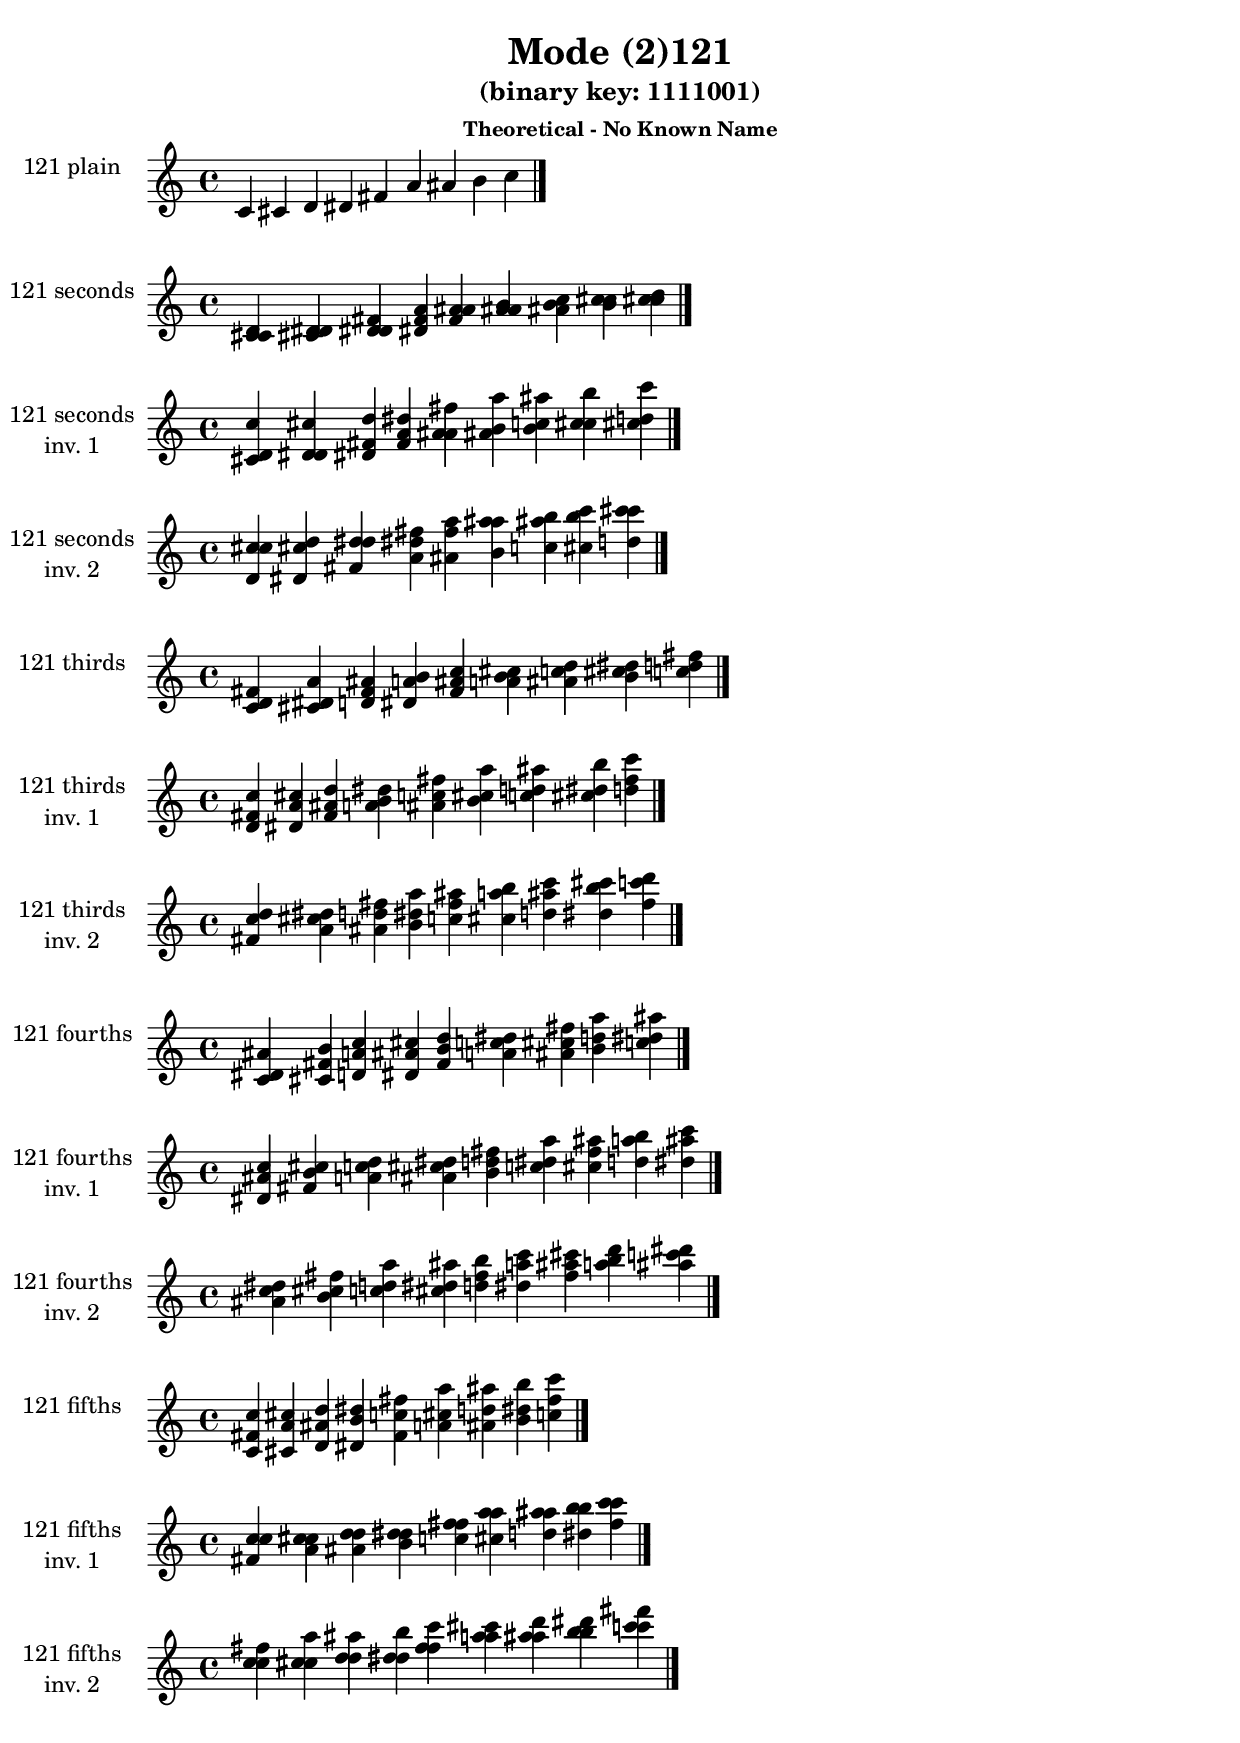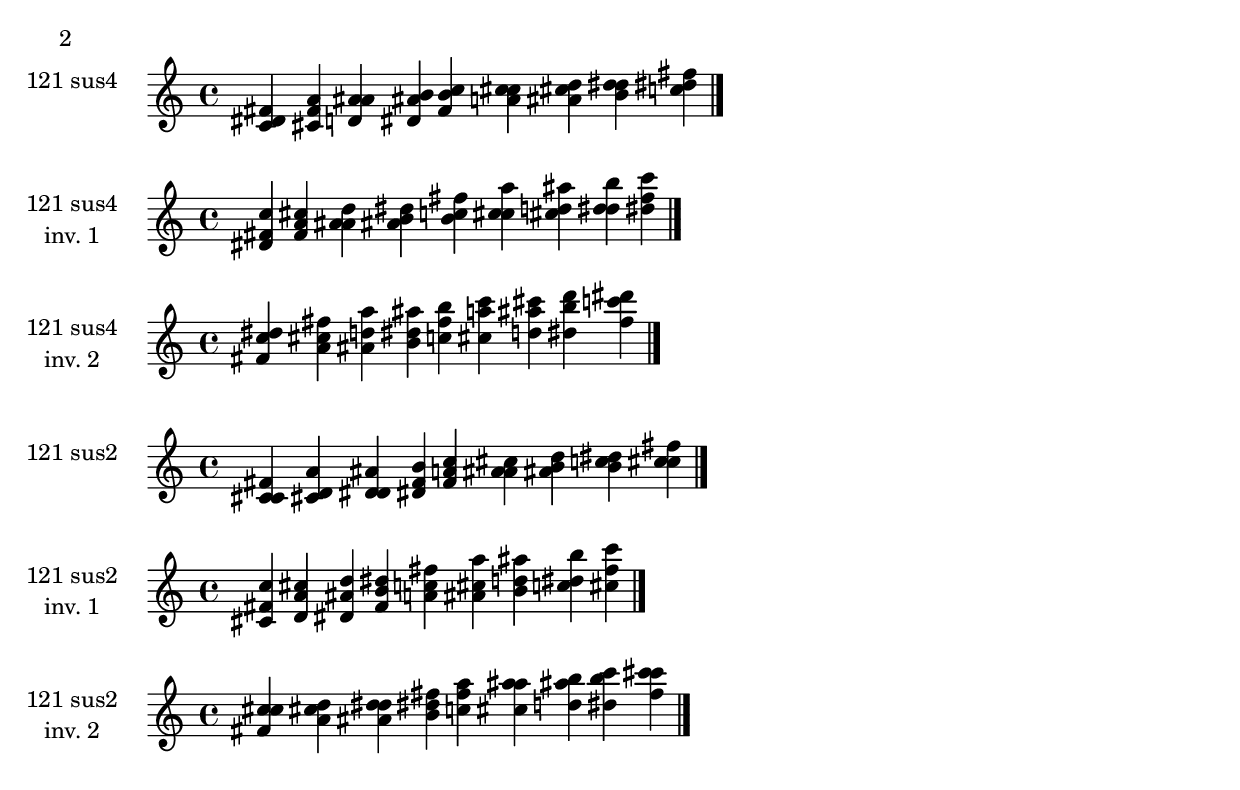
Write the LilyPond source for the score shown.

\version "2.19.0"

\header {
  title = "Mode (2)121"
  subtitle = "(binary key: 1111001)"
  subsubtitle =  \markup { \left-align \column {
      "Theoretical - No Known Name"
    }
  }
 %% Remove default LilyPond tagline
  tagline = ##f
}

\paper {
  #(set-paper-size "a4")
}

global = {
  \key c \major
  \time 4/4
  \tempo 4=100
}

\book {
  \score {
    \new Staff \with {
      instrumentName =  \markup { \column {
         \hcenter-in #14 \line { 121 plain }
         \hcenter-in #14 \line {  } } }
      midiInstrument = "oboe"
    } { \accidentalStyle "default"
        \cadenzaOn c' cis' d' dis' fis' a' ais' b' c''  \cadenzaOff \bar "|." }
    \layout { }
  }
  \score {
    \new Staff \with {
      instrumentName =  \markup { \column {
         \hcenter-in #14 \line { 121 seconds }
         \hcenter-in #14 \line {  } } }
      midiInstrument = "oboe"
    } { \accidentalStyle "default"
        \cadenzaOn <c' cis' d'> <cis' d' dis'> <d' dis' fis'> <dis' fis' a'> <fis' a' ais'> <a' ais' b'> <ais' b' c''> <b' c'' cis''> <c'' cis'' d''>  \cadenzaOff \bar "|." }
    \layout { }
  }
  \score {
    \new Staff \with {
      instrumentName =  \markup { \column {
         \hcenter-in #14 \line { 121 seconds }
         \hcenter-in #14 \line { inv. 1 } } }
      midiInstrument = "oboe"
    } { \accidentalStyle "default"
        \cadenzaOn <cis' d' c''> <d' dis' cis''> <dis' fis' d''> <fis' a' dis''> <a' ais' fis''> <ais' b' a''> <b' c'' ais''> <c'' cis'' b''> <cis'' d'' c'''>  \cadenzaOff \bar "|." }
    \layout { }
  }
  \score {
    \new Staff \with {
      instrumentName =  \markup { \column {
         \hcenter-in #14 \line { 121 seconds }
         \hcenter-in #14 \line { inv. 2 } } }
      midiInstrument = "oboe"
    } { \accidentalStyle "default"
        \cadenzaOn <d' c'' cis''> <dis' cis'' d''> <fis' d'' dis''> <a' dis'' fis''> <ais' fis'' a''> <b' a'' ais''> <c'' ais'' b''> <cis'' b'' c'''> <d'' c''' cis'''>  \cadenzaOff \bar "|." }
    \layout { }
  }
  \score {
    \new Staff \with {
      instrumentName =  \markup { \column {
         \hcenter-in #14 \line { 121 thirds }
         \hcenter-in #14 \line {  } } }
      midiInstrument = "oboe"
    } { \accidentalStyle "default"
        \cadenzaOn <c' d' fis'> <cis' dis' a'> <d' fis' ais'> <dis' a' b'> <fis' ais' c''> <a' b' cis''> <ais' c'' d''> <b' cis'' dis''> <c'' d'' fis''>  \cadenzaOff \bar "|." }
    \layout { }
  }
  \score {
    \new Staff \with {
      instrumentName =  \markup { \column {
         \hcenter-in #14 \line { 121 thirds }
         \hcenter-in #14 \line { inv. 1 } } }
      midiInstrument = "oboe"
    } { \accidentalStyle "default"
        \cadenzaOn <d' fis' c''> <dis' a' cis''> <fis' ais' d''> <a' b' dis''> <ais' c'' fis''> <b' cis'' a''> <c'' d'' ais''> <cis'' dis'' b''> <d'' fis'' c'''>  \cadenzaOff \bar "|." }
    \layout { }
  }
  \score {
    \new Staff \with {
      instrumentName =  \markup { \column {
         \hcenter-in #14 \line { 121 thirds }
         \hcenter-in #14 \line { inv. 2 } } }
      midiInstrument = "oboe"
    } { \accidentalStyle "default"
        \cadenzaOn <fis' c'' d''> <a' cis'' dis''> <ais' d'' fis''> <b' dis'' a''> <c'' fis'' ais''> <cis'' a'' b''> <d'' ais'' c'''> <dis'' b'' cis'''> <fis'' c''' d'''>  \cadenzaOff \bar "|." }
    \layout { }
  }
  \score {
    \new Staff \with {
      instrumentName =  \markup { \column {
         \hcenter-in #14 \line { 121 fourths }
         \hcenter-in #14 \line {  } } }
      midiInstrument = "oboe"
    } { \accidentalStyle "default"
        \cadenzaOn <c' dis' ais'> <cis' fis' b'> <d' a' c''> <dis' ais' cis''> <fis' b' d''> <a' c'' dis''> <ais' cis'' fis''> <b' d'' a''> <c'' dis'' ais''>  \cadenzaOff \bar "|." }
    \layout { }
  }
  \score {
    \new Staff \with {
      instrumentName =  \markup { \column {
         \hcenter-in #14 \line { 121 fourths }
         \hcenter-in #14 \line { inv. 1 } } }
      midiInstrument = "oboe"
    } { \accidentalStyle "default"
        \cadenzaOn <dis' ais' c''> <fis' b' cis''> <a' c'' d''> <ais' cis'' dis''> <b' d'' fis''> <c'' dis'' a''> <cis'' fis'' ais''> <d'' a'' b''> <dis'' ais'' c'''>  \cadenzaOff \bar "|." }
    \layout { }
  }
  \score {
    \new Staff \with {
      instrumentName =  \markup { \column {
         \hcenter-in #14 \line { 121 fourths }
         \hcenter-in #14 \line { inv. 2 } } }
      midiInstrument = "oboe"
    } { \accidentalStyle "default"
        \cadenzaOn <ais' c'' dis''> <b' cis'' fis''> <c'' d'' a''> <cis'' dis'' ais''> <d'' fis'' b''> <dis'' a'' c'''> <fis'' ais'' cis'''> <a'' b'' d'''> <ais'' c''' dis'''>  \cadenzaOff \bar "|." }
    \layout { }
  }
  \score {
    \new Staff \with {
      instrumentName =  \markup { \column {
         \hcenter-in #14 \line { 121 fifths }
         \hcenter-in #14 \line {  } } }
      midiInstrument = "oboe"
    } { \accidentalStyle "default"
        \cadenzaOn <c' fis' c''> <cis' a' cis''> <d' ais' d''> <dis' b' dis''> <fis' c'' fis''> <a' cis'' a''> <ais' d'' ais''> <b' dis'' b''> <c'' fis'' c'''>  \cadenzaOff \bar "|." }
    \layout { }
  }
  \score {
    \new Staff \with {
      instrumentName =  \markup { \column {
         \hcenter-in #14 \line { 121 fifths }
         \hcenter-in #14 \line { inv. 1 } } }
      midiInstrument = "oboe"
    } { \accidentalStyle "default"
        \cadenzaOn <fis' c'' c''> <a' cis'' cis''> <ais' d'' d''> <b' dis'' dis''> <c'' fis'' fis''> <cis'' a'' a''> <d'' ais'' ais''> <dis'' b'' b''> <fis'' c''' c'''>  \cadenzaOff \bar "|." }
    \layout { }
  }
  \score {
    \new Staff \with {
      instrumentName =  \markup { \column {
         \hcenter-in #14 \line { 121 fifths }
         \hcenter-in #14 \line { inv. 2 } } }
      midiInstrument = "oboe"
    } { \accidentalStyle "default"
        \cadenzaOn <c'' c'' fis''> <cis'' cis'' a''> <d'' d'' ais''> <dis'' dis'' b''> <fis'' fis'' c'''> <a'' a'' cis'''> <ais'' ais'' d'''> <b'' b'' dis'''> <c''' c''' fis'''>  \cadenzaOff \bar "|." }
    \layout { }
  }
  \score {
    \new Staff \with {
      instrumentName =  \markup { \column {
         \hcenter-in #14 \line { 121 sus4 }
         \hcenter-in #14 \line {  } } }
      midiInstrument = "oboe"
    } { \accidentalStyle "default"
        \cadenzaOn <c' dis' fis'> <cis' fis' a'> <d' a' ais'> <dis' ais' b'> <fis' b' c''> <a' c'' cis''> <ais' cis'' d''> <b' d'' dis''> <c'' dis'' fis''>  \cadenzaOff \bar "|." }
    \layout { }
  }
  \score {
    \new Staff \with {
      instrumentName =  \markup { \column {
         \hcenter-in #14 \line { 121 sus4 }
         \hcenter-in #14 \line { inv. 1 } } }
      midiInstrument = "oboe"
    } { \accidentalStyle "default"
        \cadenzaOn <dis' fis' c''> <fis' a' cis''> <a' ais' d''> <ais' b' dis''> <b' c'' fis''> <c'' cis'' a''> <cis'' d'' ais''> <d'' dis'' b''> <dis'' fis'' c'''>  \cadenzaOff \bar "|." }
    \layout { }
  }
  \score {
    \new Staff \with {
      instrumentName =  \markup { \column {
         \hcenter-in #14 \line { 121 sus4 }
         \hcenter-in #14 \line { inv. 2 } } }
      midiInstrument = "oboe"
    } { \accidentalStyle "default"
        \cadenzaOn <fis' c'' dis''> <a' cis'' fis''> <ais' d'' a''> <b' dis'' ais''> <c'' fis'' b''> <cis'' a'' c'''> <d'' ais'' cis'''> <dis'' b'' d'''> <fis'' c''' dis'''>  \cadenzaOff \bar "|." }
    \layout { }
  }
  \score {
    \new Staff \with {
      instrumentName =  \markup { \column {
         \hcenter-in #14 \line { 121 sus2 }
         \hcenter-in #14 \line {  } } }
      midiInstrument = "oboe"
    } { \accidentalStyle "default"
        \cadenzaOn <c' cis' fis'> <cis' d' a'> <d' dis' ais'> <dis' fis' b'> <fis' a' c''> <a' ais' cis''> <ais' b' d''> <b' c'' dis''> <c'' cis'' fis''>  \cadenzaOff \bar "|." }
    \layout { }
  }
  \score {
    \new Staff \with {
      instrumentName =  \markup { \column {
         \hcenter-in #14 \line { 121 sus2 }
         \hcenter-in #14 \line { inv. 1 } } }
      midiInstrument = "oboe"
    } { \accidentalStyle "default"
        \cadenzaOn <cis' fis' c''> <d' a' cis''> <dis' ais' d''> <fis' b' dis''> <a' c'' fis''> <ais' cis'' a''> <b' d'' ais''> <c'' dis'' b''> <cis'' fis'' c'''>  \cadenzaOff \bar "|." }
    \layout { }
  }
  \score {
    \new Staff \with {
      instrumentName =  \markup { \column {
         \hcenter-in #14 \line { 121 sus2 }
         \hcenter-in #14 \line { inv. 2 } } }
      midiInstrument = "oboe"
    } { \accidentalStyle "default"
        \cadenzaOn <fis' c'' cis''> <a' cis'' d''> <ais' d'' dis''> <b' dis'' fis''> <c'' fis'' a''> <cis'' a'' ais''> <d'' ais'' b''> <dis'' b'' c'''> <fis'' c''' cis'''>  \cadenzaOff \bar "|." }
    \layout { }
  }
}

\book {
  \bookOutputSuffix "plain_"
  \score {
    \new Staff \with {
      instrumentName =  \markup { \column {
         \hcenter-in #14 \line { 121 plain }
         \hcenter-in #14 \line {  } } }
      midiInstrument = "oboe"
    } { \accidentalStyle "default"
        \cadenzaOn c' cis' d' dis' fis' a' ais' b' c''  \cadenzaOff \bar "|." }
    \midi { }
  }
}
\book {
  \bookOutputSuffix "seconds_"
  \score {
    \new Staff \with {
      instrumentName =  \markup { \column {
         \hcenter-in #14 \line { 121 seconds }
         \hcenter-in #14 \line {  } } }
      midiInstrument = "oboe"
    } { \accidentalStyle "default"
        \cadenzaOn <c' cis' d'> <cis' d' dis'> <d' dis' fis'> <dis' fis' a'> <fis' a' ais'> <a' ais' b'> <ais' b' c''> <b' c'' cis''> <c'' cis'' d''>  \cadenzaOff \bar "|." }
    \midi { }
  }
}
\book {
  \bookOutputSuffix "seconds_inv. 1"
  \score {
    \new Staff \with {
      instrumentName =  \markup { \column {
         \hcenter-in #14 \line { 121 seconds }
         \hcenter-in #14 \line { inv. 1 } } }
      midiInstrument = "oboe"
    } { \accidentalStyle "default"
        \cadenzaOn <cis' d' c''> <d' dis' cis''> <dis' fis' d''> <fis' a' dis''> <a' ais' fis''> <ais' b' a''> <b' c'' ais''> <c'' cis'' b''> <cis'' d'' c'''>  \cadenzaOff \bar "|." }
    \midi { }
  }
}
\book {
  \bookOutputSuffix "seconds_inv. 2"
  \score {
    \new Staff \with {
      instrumentName =  \markup { \column {
         \hcenter-in #14 \line { 121 seconds }
         \hcenter-in #14 \line { inv. 2 } } }
      midiInstrument = "oboe"
    } { \accidentalStyle "default"
        \cadenzaOn <d' c'' cis''> <dis' cis'' d''> <fis' d'' dis''> <a' dis'' fis''> <ais' fis'' a''> <b' a'' ais''> <c'' ais'' b''> <cis'' b'' c'''> <d'' c''' cis'''>  \cadenzaOff \bar "|." }
    \midi { }
  }
}
\book {
  \bookOutputSuffix "thirds_"
  \score {
    \new Staff \with {
      instrumentName =  \markup { \column {
         \hcenter-in #14 \line { 121 thirds }
         \hcenter-in #14 \line {  } } }
      midiInstrument = "oboe"
    } { \accidentalStyle "default"
        \cadenzaOn <c' d' fis'> <cis' dis' a'> <d' fis' ais'> <dis' a' b'> <fis' ais' c''> <a' b' cis''> <ais' c'' d''> <b' cis'' dis''> <c'' d'' fis''>  \cadenzaOff \bar "|." }
    \midi { }
  }
}
\book {
  \bookOutputSuffix "thirds_inv. 1"
  \score {
    \new Staff \with {
      instrumentName =  \markup { \column {
         \hcenter-in #14 \line { 121 thirds }
         \hcenter-in #14 \line { inv. 1 } } }
      midiInstrument = "oboe"
    } { \accidentalStyle "default"
        \cadenzaOn <d' fis' c''> <dis' a' cis''> <fis' ais' d''> <a' b' dis''> <ais' c'' fis''> <b' cis'' a''> <c'' d'' ais''> <cis'' dis'' b''> <d'' fis'' c'''>  \cadenzaOff \bar "|." }
    \midi { }
  }
}
\book {
  \bookOutputSuffix "thirds_inv. 2"
  \score {
    \new Staff \with {
      instrumentName =  \markup { \column {
         \hcenter-in #14 \line { 121 thirds }
         \hcenter-in #14 \line { inv. 2 } } }
      midiInstrument = "oboe"
    } { \accidentalStyle "default"
        \cadenzaOn <fis' c'' d''> <a' cis'' dis''> <ais' d'' fis''> <b' dis'' a''> <c'' fis'' ais''> <cis'' a'' b''> <d'' ais'' c'''> <dis'' b'' cis'''> <fis'' c''' d'''>  \cadenzaOff \bar "|." }
    \midi { }
  }
}
\book {
  \bookOutputSuffix "fourths_"
  \score {
    \new Staff \with {
      instrumentName =  \markup { \column {
         \hcenter-in #14 \line { 121 fourths }
         \hcenter-in #14 \line {  } } }
      midiInstrument = "oboe"
    } { \accidentalStyle "default"
        \cadenzaOn <c' dis' ais'> <cis' fis' b'> <d' a' c''> <dis' ais' cis''> <fis' b' d''> <a' c'' dis''> <ais' cis'' fis''> <b' d'' a''> <c'' dis'' ais''>  \cadenzaOff \bar "|." }
    \midi { }
  }
}
\book {
  \bookOutputSuffix "fourths_inv. 1"
  \score {
    \new Staff \with {
      instrumentName =  \markup { \column {
         \hcenter-in #14 \line { 121 fourths }
         \hcenter-in #14 \line { inv. 1 } } }
      midiInstrument = "oboe"
    } { \accidentalStyle "default"
        \cadenzaOn <dis' ais' c''> <fis' b' cis''> <a' c'' d''> <ais' cis'' dis''> <b' d'' fis''> <c'' dis'' a''> <cis'' fis'' ais''> <d'' a'' b''> <dis'' ais'' c'''>  \cadenzaOff \bar "|." }
    \midi { }
  }
}
\book {
  \bookOutputSuffix "fourths_inv. 2"
  \score {
    \new Staff \with {
      instrumentName =  \markup { \column {
         \hcenter-in #14 \line { 121 fourths }
         \hcenter-in #14 \line { inv. 2 } } }
      midiInstrument = "oboe"
    } { \accidentalStyle "default"
        \cadenzaOn <ais' c'' dis''> <b' cis'' fis''> <c'' d'' a''> <cis'' dis'' ais''> <d'' fis'' b''> <dis'' a'' c'''> <fis'' ais'' cis'''> <a'' b'' d'''> <ais'' c''' dis'''>  \cadenzaOff \bar "|." }
    \midi { }
  }
}
\book {
  \bookOutputSuffix "fifths_"
  \score {
    \new Staff \with {
      instrumentName =  \markup { \column {
         \hcenter-in #14 \line { 121 fifths }
         \hcenter-in #14 \line {  } } }
      midiInstrument = "oboe"
    } { \accidentalStyle "default"
        \cadenzaOn <c' fis' c''> <cis' a' cis''> <d' ais' d''> <dis' b' dis''> <fis' c'' fis''> <a' cis'' a''> <ais' d'' ais''> <b' dis'' b''> <c'' fis'' c'''>  \cadenzaOff \bar "|." }
    \midi { }
  }
}
\book {
  \bookOutputSuffix "fifths_inv. 1"
  \score {
    \new Staff \with {
      instrumentName =  \markup { \column {
         \hcenter-in #14 \line { 121 fifths }
         \hcenter-in #14 \line { inv. 1 } } }
      midiInstrument = "oboe"
    } { \accidentalStyle "default"
        \cadenzaOn <fis' c'' c''> <a' cis'' cis''> <ais' d'' d''> <b' dis'' dis''> <c'' fis'' fis''> <cis'' a'' a''> <d'' ais'' ais''> <dis'' b'' b''> <fis'' c''' c'''>  \cadenzaOff \bar "|." }
    \midi { }
  }
}
\book {
  \bookOutputSuffix "fifths_inv. 2"
  \score {
    \new Staff \with {
      instrumentName =  \markup { \column {
         \hcenter-in #14 \line { 121 fifths }
         \hcenter-in #14 \line { inv. 2 } } }
      midiInstrument = "oboe"
    } { \accidentalStyle "default"
        \cadenzaOn <c'' c'' fis''> <cis'' cis'' a''> <d'' d'' ais''> <dis'' dis'' b''> <fis'' fis'' c'''> <a'' a'' cis'''> <ais'' ais'' d'''> <b'' b'' dis'''> <c''' c''' fis'''>  \cadenzaOff \bar "|." }
    \midi { }
  }
}
\book {
  \bookOutputSuffix "sus4_"
  \score {
    \new Staff \with {
      instrumentName =  \markup { \column {
         \hcenter-in #14 \line { 121 sus4 }
         \hcenter-in #14 \line {  } } }
      midiInstrument = "oboe"
    } { \accidentalStyle "default"
        \cadenzaOn <c' dis' fis'> <cis' fis' a'> <d' a' ais'> <dis' ais' b'> <fis' b' c''> <a' c'' cis''> <ais' cis'' d''> <b' d'' dis''> <c'' dis'' fis''>  \cadenzaOff \bar "|." }
    \midi { }
  }
}
\book {
  \bookOutputSuffix "sus4_inv. 1"
  \score {
    \new Staff \with {
      instrumentName =  \markup { \column {
         \hcenter-in #14 \line { 121 sus4 }
         \hcenter-in #14 \line { inv. 1 } } }
      midiInstrument = "oboe"
    } { \accidentalStyle "default"
        \cadenzaOn <dis' fis' c''> <fis' a' cis''> <a' ais' d''> <ais' b' dis''> <b' c'' fis''> <c'' cis'' a''> <cis'' d'' ais''> <d'' dis'' b''> <dis'' fis'' c'''>  \cadenzaOff \bar "|." }
    \midi { }
  }
}
\book {
  \bookOutputSuffix "sus4_inv. 2"
  \score {
    \new Staff \with {
      instrumentName =  \markup { \column {
         \hcenter-in #14 \line { 121 sus4 }
         \hcenter-in #14 \line { inv. 2 } } }
      midiInstrument = "oboe"
    } { \accidentalStyle "default"
        \cadenzaOn <fis' c'' dis''> <a' cis'' fis''> <ais' d'' a''> <b' dis'' ais''> <c'' fis'' b''> <cis'' a'' c'''> <d'' ais'' cis'''> <dis'' b'' d'''> <fis'' c''' dis'''>  \cadenzaOff \bar "|." }
    \midi { }
  }
}
\book {
  \bookOutputSuffix "sus2_"
  \score {
    \new Staff \with {
      instrumentName =  \markup { \column {
         \hcenter-in #14 \line { 121 sus2 }
         \hcenter-in #14 \line {  } } }
      midiInstrument = "oboe"
    } { \accidentalStyle "default"
        \cadenzaOn <c' cis' fis'> <cis' d' a'> <d' dis' ais'> <dis' fis' b'> <fis' a' c''> <a' ais' cis''> <ais' b' d''> <b' c'' dis''> <c'' cis'' fis''>  \cadenzaOff \bar "|." }
    \midi { }
  }
}
\book {
  \bookOutputSuffix "sus2_inv. 1"
  \score {
    \new Staff \with {
      instrumentName =  \markup { \column {
         \hcenter-in #14 \line { 121 sus2 }
         \hcenter-in #14 \line { inv. 1 } } }
      midiInstrument = "oboe"
    } { \accidentalStyle "default"
        \cadenzaOn <cis' fis' c''> <d' a' cis''> <dis' ais' d''> <fis' b' dis''> <a' c'' fis''> <ais' cis'' a''> <b' d'' ais''> <c'' dis'' b''> <cis'' fis'' c'''>  \cadenzaOff \bar "|." }
    \midi { }
  }
}
\book {
  \bookOutputSuffix "sus2_inv. 2"
  \score {
    \new Staff \with {
      instrumentName =  \markup { \column {
         \hcenter-in #14 \line { 121 sus2 }
         \hcenter-in #14 \line { inv. 2 } } }
      midiInstrument = "oboe"
    } { \accidentalStyle "default"
        \cadenzaOn <fis' c'' cis''> <a' cis'' d''> <ais' d'' dis''> <b' dis'' fis''> <c'' fis'' a''> <cis'' a'' ais''> <d'' ais'' b''> <dis'' b'' c'''> <fis'' c''' cis'''>  \cadenzaOff \bar "|." }
    \midi { }
  }
}
